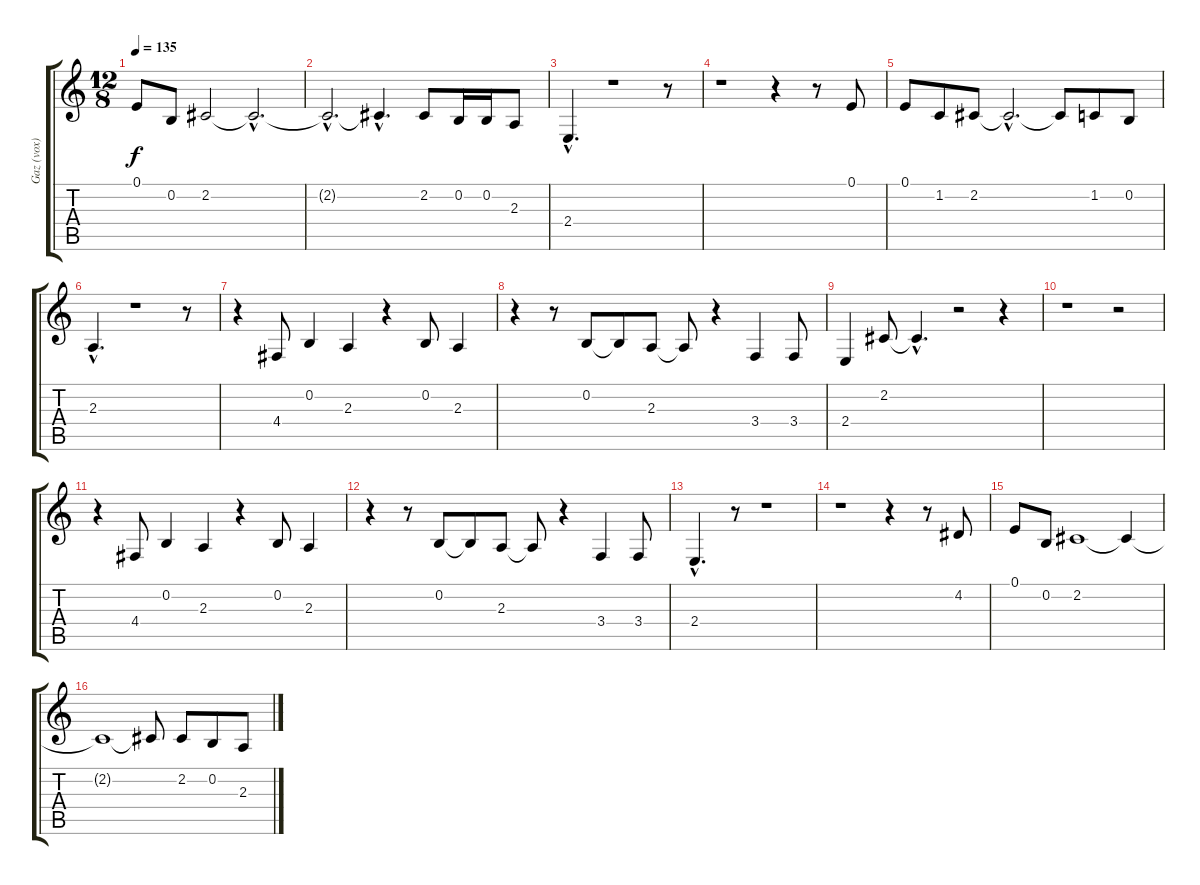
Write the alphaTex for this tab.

\track ("Gaz (vox)" "Gaz (vox)") {instrument drawbarorgan}
\staff {score tabs}
\tuning (E4 B3 G3 D3 A2 E2) {hide}
\ts (12 8)
\tempo 135
\clef g2
\ks c
0.1.8{dy f} 0.2.8 2.2.2 2.2{hac t}.2{d} |
2.2{hac t}.2{d} 2.2{hac t}.4{d} 2.2.8 0.2.16 0.2.16 2.3.8 |
2.4{hac}.4{d} r.1 r.8 |
r.1 r.4 r.8 0.1.8 |
0.1.8 1.2.8 2.2.8 2.2{hac t}.2{d} 2.2{t}.8 1.2.8 0.2.8 |
2.3{hac}.4{d} r.1 r.8 |
r.4 4.4.8 0.2.4 2.3.4 r.4 0.2.8 2.3.4 |
r.4 r.8 0.2.8 0.2{t}.8 2.3.8 2.3{t}.8 r.4 3.4.4 3.4.8 |
2.4.4 2.2.8 2.2{hac t}.4{d} r.2 r.4 |
r.1 r.2 |
r.4 4.4.8 0.2.4 2.3.4 r.4 0.2.8 2.3.4 |
r.4 r.8 0.2.8 0.2{t}.8 2.3.8 2.3{t}.8 r.4 3.4.4 3.4.8 |
2.4{hac}.4{d} r.8 r.1 |
r.1 r.4 r.8 4.2.8 |
0.1.8 0.2.8 2.2.1 2.2{t}.4 |
2.2{t}.1 2.2{t}.8 2.2.8 0.2.8 2.3.8
